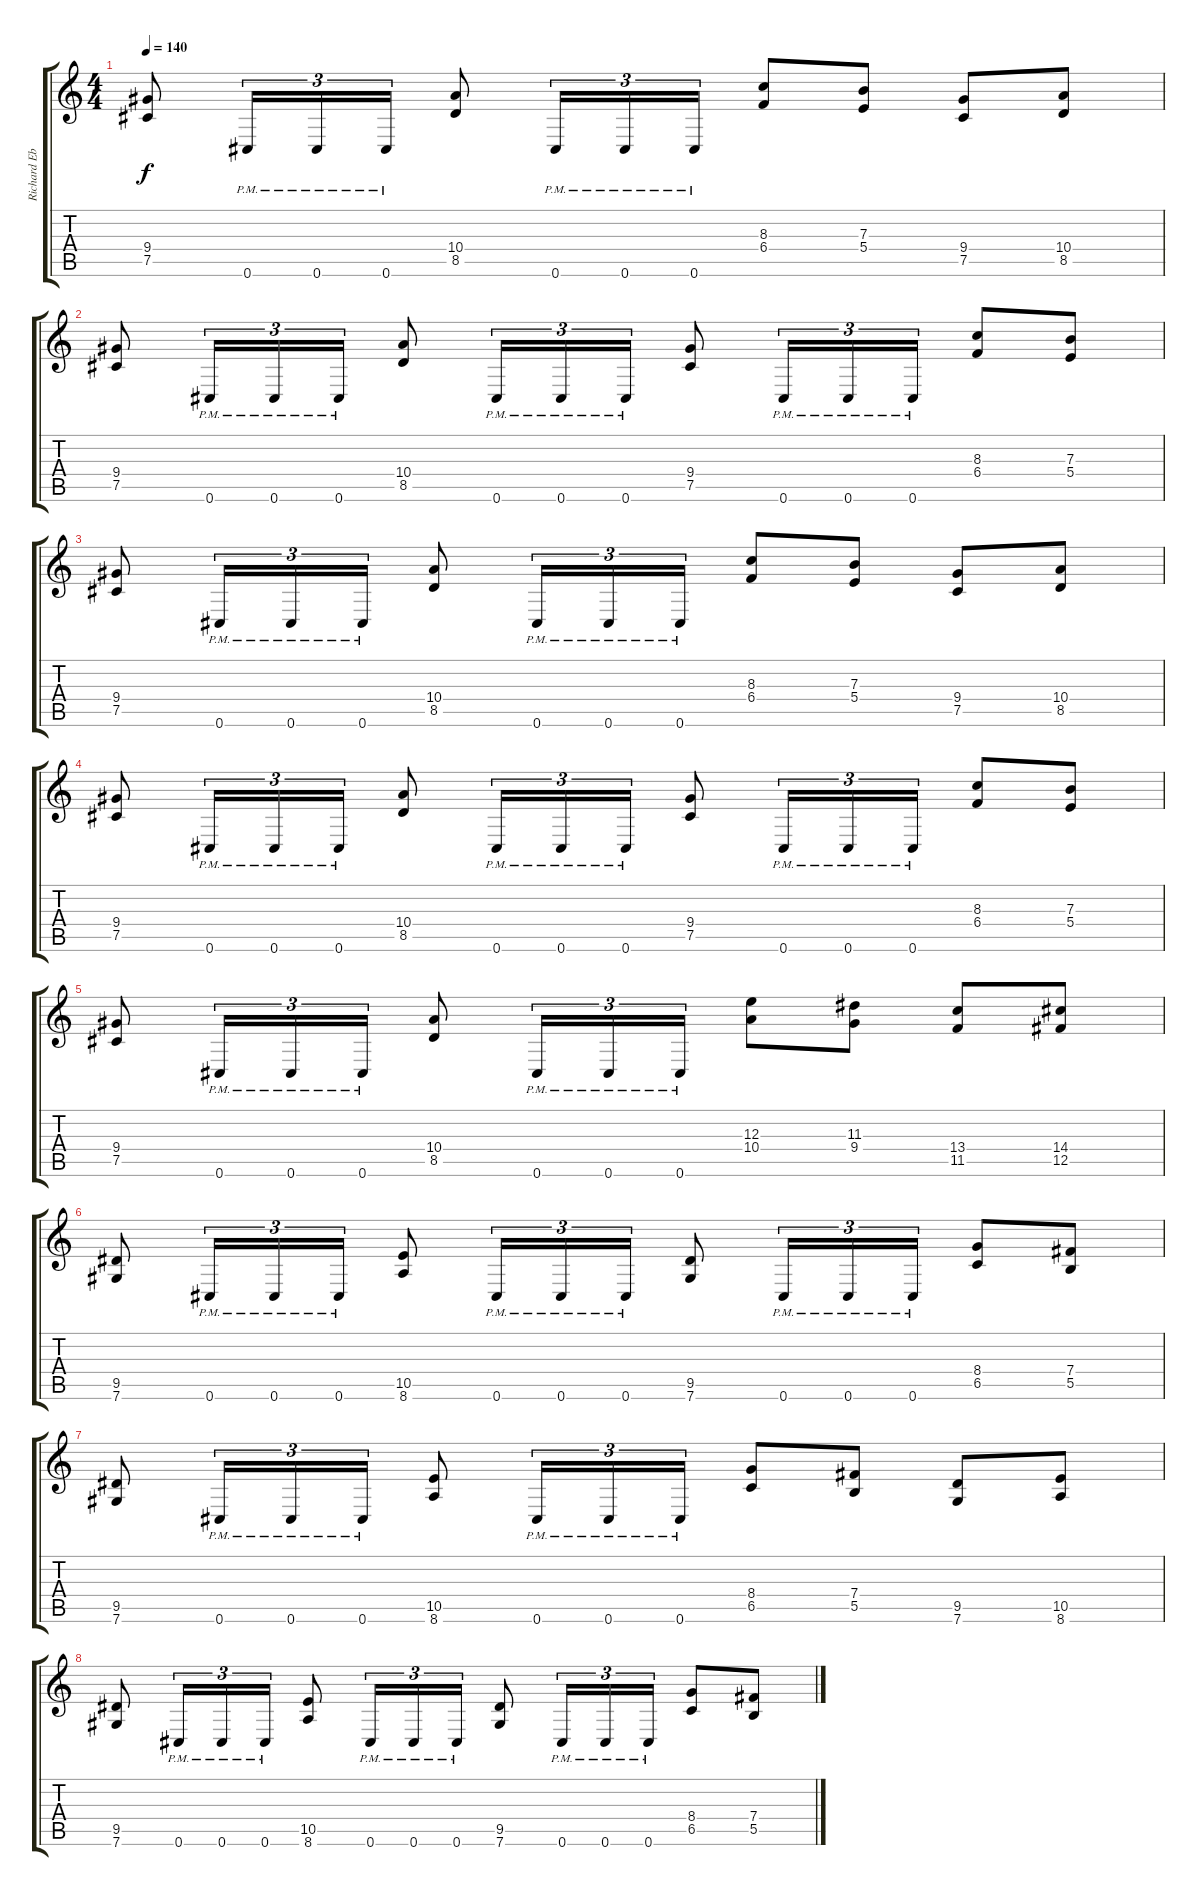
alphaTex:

\track ("Richard Ebisch (Lead)" "Richard Eb") {instrument distortionguitar}
\staff {score tabs}
\tuning (Db4 Ab3 E3 B2 Gb2 Db2) {hide}
\ts (4 4)
\tempo 140
\clef g2
\ks c
(9.4 7.5).8{dy f} 0.6{pm}.16{tu (3 2)} 0.6{pm}.16{tu (3 2)} 0.6{pm}.16{tu (3 2)} (10.4 8.5).8 0.6{pm}.16{tu (3 2)} 0.6{pm}.16{tu (3 2)} 0.6{pm}.16{tu (3 2)} (8.3 6.4).8 (7.3 5.4).8 (9.4 7.5).8 (10.4 8.5).8 |
(9.4 7.5).8 0.6{pm}.16{tu (3 2)} 0.6{pm}.16{tu (3 2)} 0.6{pm}.16{tu (3 2)} (10.4 8.5).8 0.6{pm}.16{tu (3 2)} 0.6{pm}.16{tu (3 2)} 0.6{pm}.16{tu (3 2)} (9.4 7.5).8 0.6{pm}.16{tu (3 2)} 0.6{pm}.16{tu (3 2)} 0.6{pm}.16{tu (3 2)} (8.3 6.4).8 (7.3 5.4).8 |
(9.4 7.5).8 0.6{pm}.16{tu (3 2)} 0.6{pm}.16{tu (3 2)} 0.6{pm}.16{tu (3 2)} (10.4 8.5).8 0.6{pm}.16{tu (3 2)} 0.6{pm}.16{tu (3 2)} 0.6{pm}.16{tu (3 2)} (8.3 6.4).8 (7.3 5.4).8 (9.4 7.5).8 (10.4 8.5).8 |
(9.4 7.5).8 0.6{pm}.16{tu (3 2)} 0.6{pm}.16{tu (3 2)} 0.6{pm}.16{tu (3 2)} (10.4 8.5).8 0.6{pm}.16{tu (3 2)} 0.6{pm}.16{tu (3 2)} 0.6{pm}.16{tu (3 2)} (9.4 7.5).8 0.6{pm}.16{tu (3 2)} 0.6{pm}.16{tu (3 2)} 0.6{pm}.16{tu (3 2)} (8.3 6.4).8 (7.3 5.4).8 |
(9.4 7.5).8 0.6{pm}.16{tu (3 2)} 0.6{pm}.16{tu (3 2)} 0.6{pm}.16{tu (3 2)} (10.4 8.5).8 0.6{pm}.16{tu (3 2)} 0.6{pm}.16{tu (3 2)} 0.6{pm}.16{tu (3 2)} (12.3 10.4).8 (11.3 9.4).8 (13.4 11.5).8 (14.4 12.5).8 |
(9.5 7.6).8 0.6{pm}.16{tu (3 2)} 0.6{pm}.16{tu (3 2)} 0.6{pm}.16{tu (3 2)} (10.5 8.6).8 0.6{pm}.16{tu (3 2)} 0.6{pm}.16{tu (3 2)} 0.6{pm}.16{tu (3 2)} (9.5 7.6).8 0.6{pm}.16{tu (3 2)} 0.6{pm}.16{tu (3 2)} 0.6{pm}.16{tu (3 2)} (8.4 6.5).8 (7.4 5.5).8 |
(9.5 7.6).8 0.6{pm}.16{tu (3 2)} 0.6{pm}.16{tu (3 2)} 0.6{pm}.16{tu (3 2)} (10.5 8.6).8 0.6{pm}.16{tu (3 2)} 0.6{pm}.16{tu (3 2)} 0.6{pm}.16{tu (3 2)} (8.4 6.5).8 (7.4 5.5).8 (9.5 7.6).8 (10.5 8.6).8 |
(9.5 7.6).8 0.6{pm}.16{tu (3 2)} 0.6{pm}.16{tu (3 2)} 0.6{pm}.16{tu (3 2)} (10.5 8.6).8 0.6{pm}.16{tu (3 2)} 0.6{pm}.16{tu (3 2)} 0.6{pm}.16{tu (3 2)} (9.5 7.6).8 0.6{pm}.16{tu (3 2)} 0.6{pm}.16{tu (3 2)} 0.6{pm}.16{tu (3 2)} (8.4 6.5).8 (7.4 5.5).8
